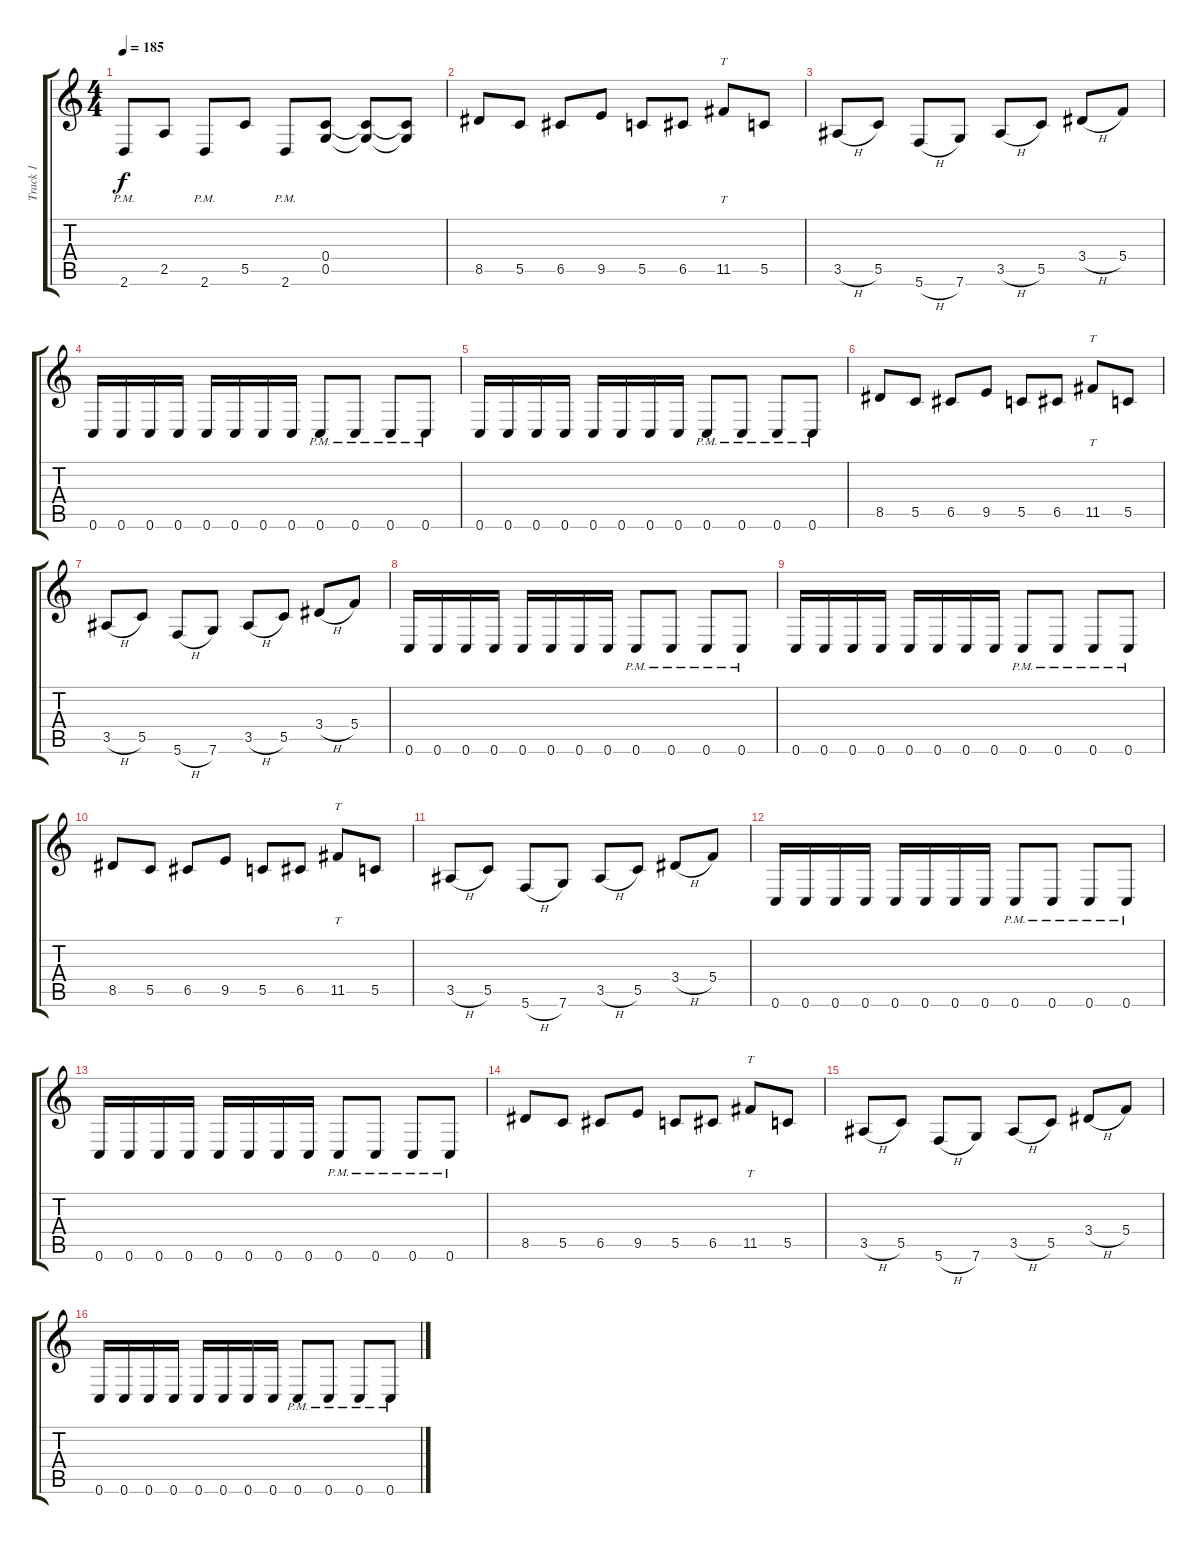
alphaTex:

\track ("Track 1" "Track 1") {instrument distortionguitar}
\staff {score tabs}
\tuning (D4 A3 F3 C3 G2 C2) {hide}
\ts (4 4)
\tempo 185
\clef g2
\ks c
2.6{pm}.8{dy f} 2.5.8 2.6{pm}.8 5.5.8 2.6{pm}.8 (0.4 0.5).8 (0.4{t} 0.5{t}).8 (0.4{t} 0.5{t}).8 |
8.5.8 5.5.8 6.5.8 9.5.8 5.5.8 6.5.8 11.5.8{tt} 5.5.8 |
3.5{h}.8 5.5.8 5.6{h}.8 7.6.8 3.5{h}.8 5.5.8 3.4{h}.8 5.4.8 |
0.6.16 0.6.16 0.6.16 0.6.16 0.6.16 0.6.16 0.6.16 0.6.16 0.6{pm}.8 0.6{pm}.8 0.6{pm}.8 0.6{pm}.8 |
0.6.16 0.6.16 0.6.16 0.6.16 0.6.16 0.6.16 0.6.16 0.6.16 0.6{pm}.8 0.6{pm}.8 0.6{pm}.8 0.6{pm}.8 |
8.5.8 5.5.8 6.5.8 9.5.8 5.5.8 6.5.8 11.5.8{tt} 5.5.8 |
3.5{h}.8 5.5.8 5.6{h}.8 7.6.8 3.5{h}.8 5.5.8 3.4{h}.8 5.4.8 |
0.6.16 0.6.16 0.6.16 0.6.16 0.6.16 0.6.16 0.6.16 0.6.16 0.6{pm}.8 0.6{pm}.8 0.6{pm}.8 0.6{pm}.8 |
0.6.16 0.6.16 0.6.16 0.6.16 0.6.16 0.6.16 0.6.16 0.6.16 0.6{pm}.8 0.6{pm}.8 0.6{pm}.8 0.6{pm}.8 |
8.5.8 5.5.8 6.5.8 9.5.8 5.5.8 6.5.8 11.5.8{tt} 5.5.8 |
3.5{h}.8 5.5.8 5.6{h}.8 7.6.8 3.5{h}.8 5.5.8 3.4{h}.8 5.4.8 |
0.6.16 0.6.16 0.6.16 0.6.16 0.6.16 0.6.16 0.6.16 0.6.16 0.6{pm}.8 0.6{pm}.8 0.6{pm}.8 0.6{pm}.8 |
0.6.16 0.6.16 0.6.16 0.6.16 0.6.16 0.6.16 0.6.16 0.6.16 0.6{pm}.8 0.6{pm}.8 0.6{pm}.8 0.6{pm}.8 |
8.5.8 5.5.8 6.5.8 9.5.8 5.5.8 6.5.8 11.5.8{tt} 5.5.8 |
3.5{h}.8 5.5.8 5.6{h}.8 7.6.8 3.5{h}.8 5.5.8 3.4{h}.8 5.4.8 |
0.6.16 0.6.16 0.6.16 0.6.16 0.6.16 0.6.16 0.6.16 0.6.16 0.6{pm}.8 0.6{pm}.8 0.6{pm}.8 0.6{pm}.8
